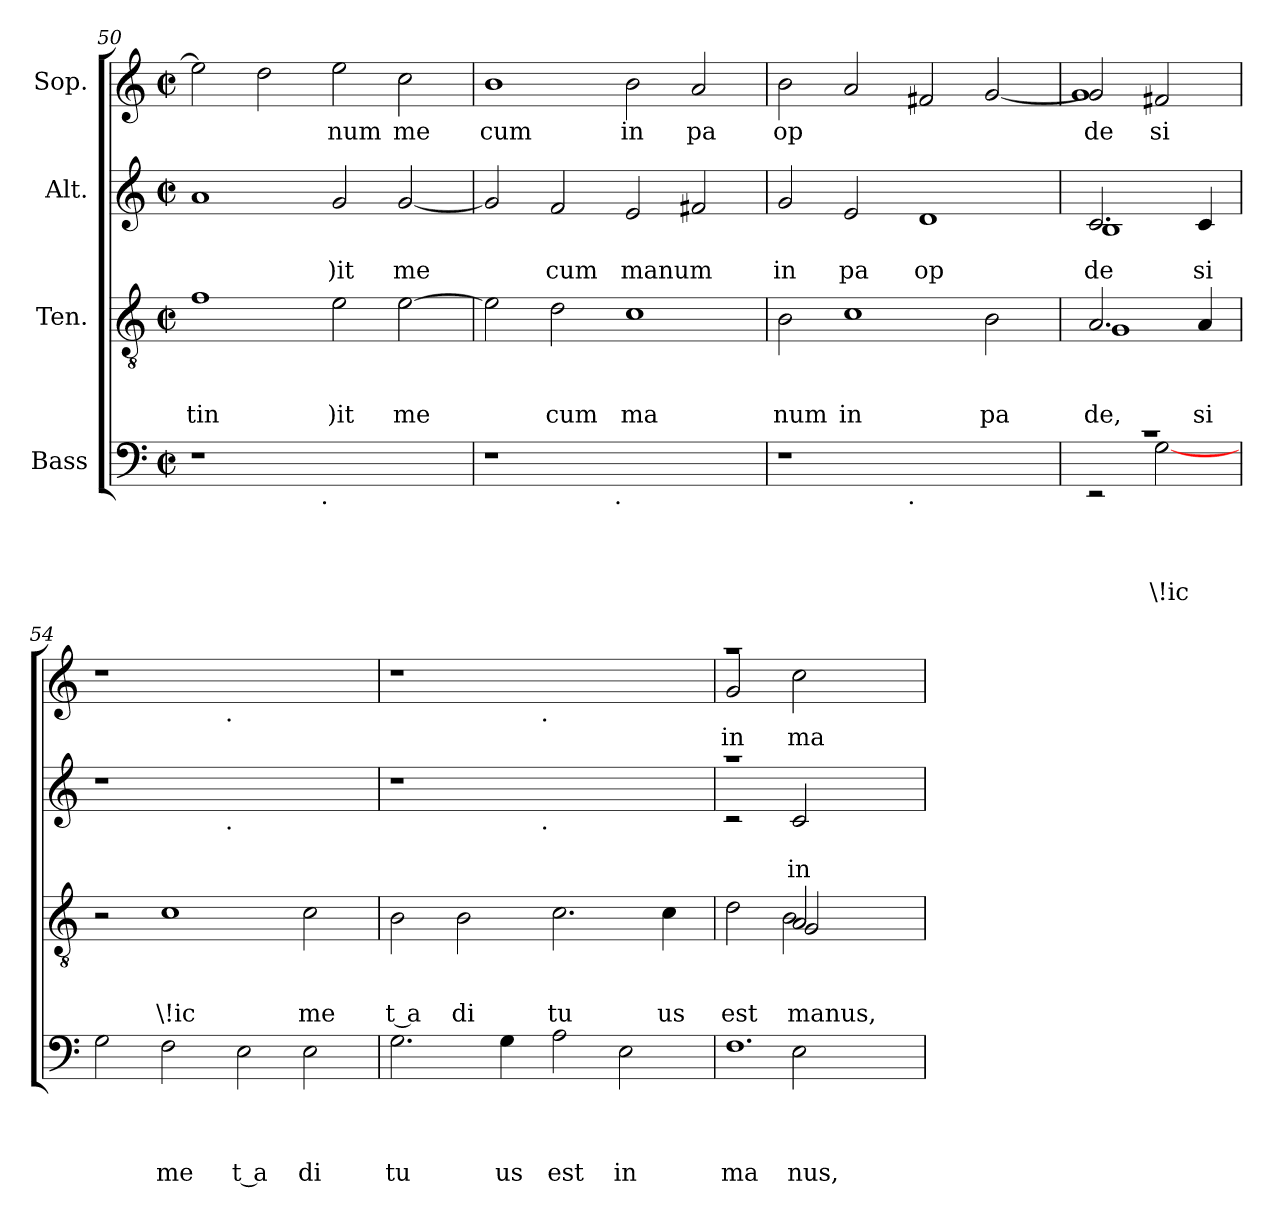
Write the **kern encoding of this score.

**kern	**text	**text	**text	**text	**kern	**text	**text	**text	**kern	**text	**text	**kern	**text
*part4	*part4	*part4	*part4	*part4	*part3	*part3	*part3	*part3	*part2	*part2	*part2	*part1	*part1
*staff4	*staff4	*staff4	*staff4	*staff4	*staff3	*staff3	*staff3	*staff3	*staff2	*staff2	*staff2	*staff1	*staff1
*I"Bass	*	*	*	*	*I"Ten.	*	*	*	*I"Alt.	*	*	*I"Sop.	*
!!LO:PB:g=z
*clefF4	*	*	*	*	*clefGv2	*	*	*	*clefG2	*	*	*clefG2	*
*k[]	*	*	*	*	*k[]	*	*	*	*k[]	*	*	*k[]	*
*C:	*	*	*	*	*C:	*	*	*	*C:	*	*	*C:	*
*M2/2	*	*	*	*	*M2/2	*	*	*	*M2/2	*	*	*M2/2	*
*met(c|)	*	*	*	*	*met(c|)	*	*	*	*met(c|)	*	*	*met(c|)	*
=50	=50	=50	=50	=50	=50	=50	=50	=50	=50	=50	=50	=50	=50
!	!	!	!	!	!	!	!	!LO:LY:b	!	!	!	!	!
*^	*	*	*	*	*	*	*	*	*	*	*	*	*
1r	2ryy	.	.	.	.	1f	.	.	-tin	1a	.	.	2ee\]	.
.	4...ryy	.	.	.	.	.	.	.	.	.	.	.	2dd\	.
!	!LO:TX:b:t=.	!	!	!	!	!	!	!	!	!	!	!	!	!
.	1ryy	.	.	.	.	.	.	.	.	.	.	.	.	.
!	!	!	!	!	!	!	!	!	!LO:LY:b	!	!	!LO:LY:b	!	!LO:LY:b
1ryy	.	.	.	.	.	2e\	.	.	)it	2g/	.	)it	2ee\	num
!	!	!	!	!	!	!	!	!	!LO:LY:b	!	!	!LO:LY:b	!	!LO:LY:b
.	.	.	.	.	.	[>2e\	.	.	me	[<2g/	.	me	2cc\	me
.	32ryy	.	.	.	.	.	.	.	.	.	.	.	.	.
=51	=51	=51	=51	=51	=51	=51	=51	=51	=51	=51	=51	=51	=51	=51
!	!	!	!	!	!	!	!	!	!	!	!	!	!	!LO:LY:b
1r	2ryy	.	.	.	.	2e\]	.	.	.	2g/]	.	.	1b	cum
!	!	!	!	!	!	!	!	!	!LO:LY:b	!	!	!LO:LY:b	!	!
.	4...ryy	.	.	.	.	2d\	.	.	cum	2f/	.	cum	.	.
!	!LO:TX:b:t=.	!	!	!	!	!	!	!	!	!	!	!	!	!
.	1ryy	.	.	.	.	.	.	.	.	.	.	.	.	.
!	!	!	!	!	!	!	!	!	!LO:LY:b	!	!	!LO:LY:b	!	!LO:LY:b
1ryy	.	.	.	.	.	1c	.	.	ma	2e/	.	manum	2b\	in
!	!	!	!	!	!	!	!	!	!	!	!	!	!	!LO:LY:b
.	.	.	.	.	.	.	.	.	.	2f#X/	.	.	2a/	pa
.	32ryy	.	.	.	.	.	.	.	.	.	.	.	.	.
=52	=52	=52	=52	=52	=52	=52	=52	=52	=52	=52	=52	=52	=52	=52
!	!	!	!	!	!	!	!	!	!LO:LY:b	!	!	!LO:LY:b	!	!LO:LY:b
1r	2ryy	.	.	.	.	2B\	.	.	num	2g/	.	in	2b\	op
!	!	!	!	!	!	!	!	!	!LO:LY:b	!	!	!LO:LY:b	!	!
.	4...ryy	.	.	.	.	1c	.	.	in	2e/	.	pa	2a/	.
!	!LO:TX:b:t=.	!	!	!	!	!	!	!	!	!	!	!	!	!
.	1ryy	.	.	.	.	.	.	.	.	.	.	.	.	.
!	!	!	!	!	!	!	!	!	!	!	!	!LO:LY:b	!	!
1ryy	.	.	.	.	.	.	.	.	.	1d	.	op	2f#X/	.
!	!	!	!	!	!	!	!	!	!LO:LY:b	!	!	!	!	!
.	.	.	.	.	.	2B\	.	.	pa	.	.	.	[<2g/	.
.	32ryy	.	.	.	.	.	.	.	.	.	.	.	.	.
=53	=53	=53	=53	=53	=53	=53	=53	=53	=53	=53	=53	=53	=53	=53
!	!	!	!	!	!	!	!	!	!LO:LY:b	!	!	!	!	!
*	*	*	*	*	*	*^	*	*	*	*	*	*	*	*
!	!	!	!	!	!	!	!	!	!	!LO:LY:b	!	!	!LO:LY:b	!	!LO:LY:b
*	*	*	*	*	*	*	*	*	*	*	*^	*	*	*^	*
1rc	2rEE	.	.	.	.	2.A/	1G	.	.	de,	2.c/	1B	.	de	2g/]	1g	de
!	!	!	!	!	!LO:LY:b	!	!	!	!	!	!	!	!	!	!	!	!LO:LY:b
.	[>2G\	.	.	.	\!ic	.	.	.	.	.	.	.	.	.	2f#X/	.	si
!	!	!	!	!	!	!	!	!	!	!LO:LY:b	!	!	!	!LO:LY:b	!	!	!
.	.	.	.	.	.	4A/	.	.	.	si	4c/	.	.	si	.	.	.
*v	*v	*	*	*	*	*	*	*	*	*	*	*	*	*	*	*	*
*	*	*	*	*	*v	*v	*	*	*	*	*	*	*	*	*	*
=54	=54	=54	=54	=54	=54	=54	=54	=54	=54	=54	=54	=54	=54	=54	=54
2G\	.	.	.	.	2r	.	.	.	1r	2ryy	.	.	1r	2ryy	.
!	!	!	!	!LO:LY:b	!	!	!	!LO:LY:b	!	!	!	!	!	!	!
2F\	.	.	.	me	1c	.	.	\!ic	.	4...ryy	.	.	.	4...ryy	.
!	!	!	!	!	!	!	!	!	!	!	!	!	!	!LO:TX:b:t=.	!
!	!	!	!	!	!	!	!	!	!	!LO:TX:b:t=.	!	!	!	!	!
.	.	.	.	.	.	.	.	.	.	1ryy	.	.	.	1ryy	.
!	!	!	!	!LO:LY:b:rj	!	!	!	!	!	!	!	!	!	!	!
2E\	.	.	.	t a	.	.	.	.	1ryy	.	.	.	1ryy	.	.
!	!	!	!	!LO:LY:b	!	!	!	!LO:LY:b	!	!	!	!	!	!	!
2E\	.	.	.	di	2c\	.	.	me	.	.	.	.	.	.	.
.	.	.	.	.	.	.	.	.	.	32ryy	.	.	.	32ryy	.
=55	=55	=55	=55	=55	=55	=55	=55	=55	=55	=55	=55	=55	=55	=55	=55
!	!	!	!	!LO:LY:b	!	!	!	!LO:LY:b:rj	!	!	!	!	!	!	!
2.G\	.	.	.	tu	2B\	.	.	t a	1r	2ryy	.	.	1r	2ryy	.
!	!	!	!	!	!	!	!	!LO:LY:b	!	!	!	!	!	!	!
.	.	.	.	.	2B\	.	.	di	.	4...ryy	.	.	.	4...ryy	.
!	!	!	!	!LO:LY:b	!	!	!	!	!	!	!	!	!	!	!
4G\	.	.	.	us	.	.	.	.	.	.	.	.	.	.	.
!	!	!	!	!	!	!	!	!	!	!	!	!	!	!LO:TX:b:t=.	!
!	!	!	!	!	!	!	!	!	!	!LO:TX:b:t=.	!	!	!	!	!
.	.	.	.	.	.	.	.	.	.	1ryy	.	.	.	1ryy	.
!	!	!	!	!LO:LY:b	!	!	!	!LO:LY:b	!	!	!	!	!	!	!
2A\	.	.	.	est	2.c\	.	.	tu	1ryy	.	.	.	1ryy	.	.
!	!	!	!	!LO:LY:b	!	!	!	!	!	!	!	!	!	!	!
2E\	.	.	.	in	.	.	.	.	.	.	.	.	.	.	.
!	!	!	!	!	!	!	!	!LO:LY:b	!	!	!	!	!	!	!
.	.	.	.	.	4c\	.	.	us	.	.	.	.	.	.	.
.	.	.	.	.	.	.	.	.	.	32ryy	.	.	.	32ryy	.
=56	=56	=56	=56	=56	=56	=56	=56	=56	=56	=56	=56	=56	=56	=56	=56
!	!	!	!	!LO:LY:b	!	!	!	!LO:LY:b	!	!	!	!	!	!	!LO:LY:b
*^	*	*	*	*	*^	*	*	*	*	*	*	*	*	*	*
*	*	*	*	*	*	*	*^	*	*	*	*	*	*	*	*	*	*
1.F	2ryy	.	.	.	ma	2d\	2ryy	2ryy	.	.	est	1raa	2rc	.	.	1raa	2g/	in
!	!	!	!	!	!LO:LY:b	!	!	!	!	!	!LO:LY:b	!	!	!	!	!	!	!
!	!	!	!	!	!	!	!	!	!	!	!LO:LY:b	!	!	!	!LO:LY:b	!	!	!LO:LY:b
.	2E\	.	.	.	nus,	2A/	2B\	2G/	.	.	manus,	.	2c/	.	in	.	2cc\	ma
.	2ryy	.	.	.	.	2ryy	2ryy	2ryy	.	.	.	2ryy	2ryy	.	.	2ryy	2ryy	.
*v	*v	*	*	*	*	*	*	*	*	*	*	*v	*v	*	*	*v	*v	*
*	*	*	*	*	*v	*v	*v	*	*	*	*	*	*	*	*
=	=	=	=	=	=	=	=	=	=	=	=	=	=
*-	*-	*-	*-	*-	*-	*-	*-	*-	*-	*-	*-	*-	*-
